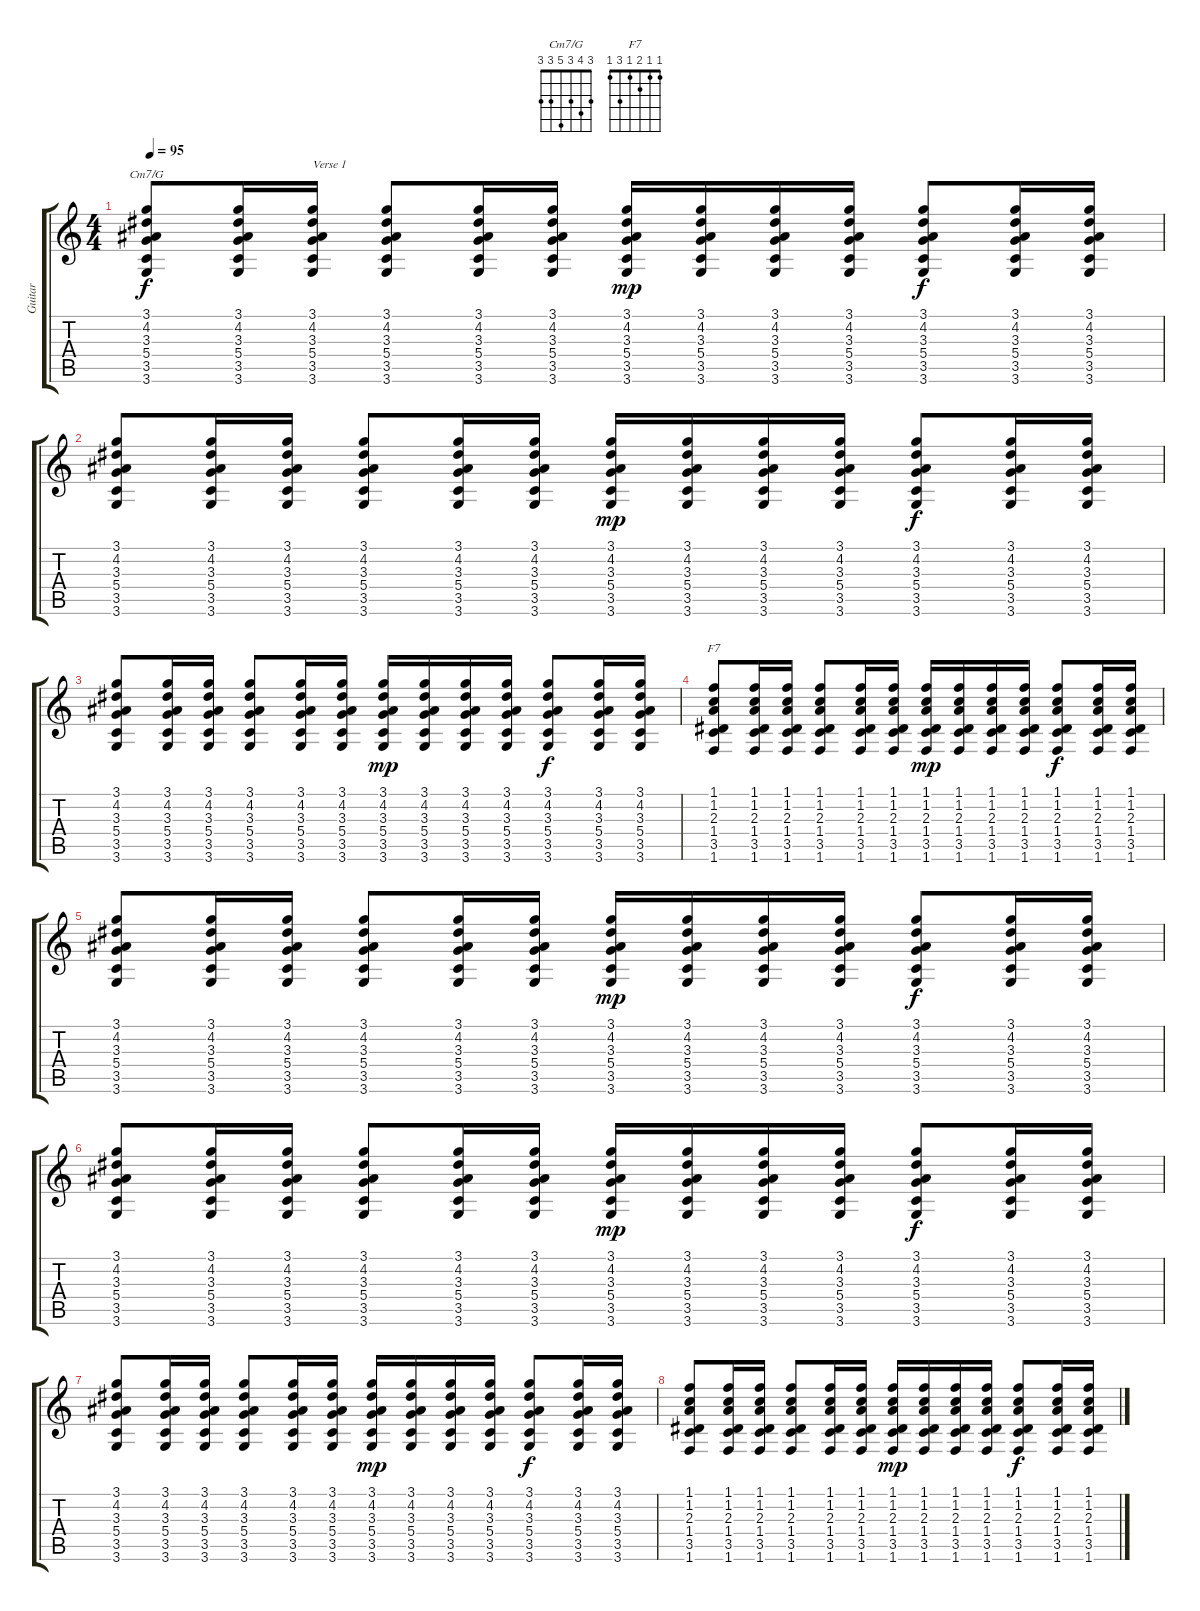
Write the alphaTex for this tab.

\track ("Guitar" "Guitar") {instrument acousticguitarnylon}
\staff {score tabs}
\tuning (E4 B3 G3 D3 A2 E2) {hide}
\chord ("Cm7/G" 3 4 3 5 3 3)
\chord ("F7" 1 1 2 1 3 1)
\ts (4 4)
\tempo 95
\clef g2
\ks c
(3.1 4.2 3.3 5.4 3.5 3.6).8{ch "Cm7/G" dy f instrument acousticguitarnylon} (3.1 4.2 3.3 5.4 3.5 3.6).16 (3.1 4.2 3.3 5.4 3.5 3.6).16{txt "Verse 1"} (3.1 4.2 3.3 5.4 3.5 3.6).8 (3.1 4.2 3.3 5.4 3.5 3.6).16 (3.1 4.2 3.3 5.4 3.5 3.6).16 (3.1 4.2 3.3 5.4 3.5 3.6).16{dy mp} (3.1 4.2 3.3 5.4 3.5 3.6).16 (3.1 4.2 3.3 5.4 3.5 3.6).16 (3.1 4.2 3.3 5.4 3.5 3.6).16 (3.1 4.2 3.3 5.4 3.5 3.6).8{dy f} (3.1 4.2 3.3 5.4 3.5 3.6).16 (3.1 4.2 3.3 5.4 3.5 3.6).16 |
(3.1 4.2 3.3 5.4 3.5 3.6).8 (3.1 4.2 3.3 5.4 3.5 3.6).16 (3.1 4.2 3.3 5.4 3.5 3.6).16 (3.1 4.2 3.3 5.4 3.5 3.6).8 (3.1 4.2 3.3 5.4 3.5 3.6).16 (3.1 4.2 3.3 5.4 3.5 3.6).16 (3.1 4.2 3.3 5.4 3.5 3.6).16{dy mp} (3.1 4.2 3.3 5.4 3.5 3.6).16 (3.1 4.2 3.3 5.4 3.5 3.6).16 (3.1 4.2 3.3 5.4 3.5 3.6).16 (3.1 4.2 3.3 5.4 3.5 3.6).8{dy f} (3.1 4.2 3.3 5.4 3.5 3.6).16 (3.1 4.2 3.3 5.4 3.5 3.6).16 |
(3.1 4.2 3.3 5.4 3.5 3.6).8 (3.1 4.2 3.3 5.4 3.5 3.6).16 (3.1 4.2 3.3 5.4 3.5 3.6).16 (3.1 4.2 3.3 5.4 3.5 3.6).8 (3.1 4.2 3.3 5.4 3.5 3.6).16 (3.1 4.2 3.3 5.4 3.5 3.6).16 (3.1 4.2 3.3 5.4 3.5 3.6).16{dy mp} (3.1 4.2 3.3 5.4 3.5 3.6).16 (3.1 4.2 3.3 5.4 3.5 3.6).16 (3.1 4.2 3.3 5.4 3.5 3.6).16 (3.1 4.2 3.3 5.4 3.5 3.6).8{dy f} (3.1 4.2 3.3 5.4 3.5 3.6).16 (3.1 4.2 3.3 5.4 3.5 3.6).16 |
(1.1 1.2 2.3 1.4 3.5 1.6).8{ch "F7"} (1.1 1.2 2.3 1.4 3.5 1.6).16 (1.1 1.2 2.3 1.4 3.5 1.6).16 (1.1 1.2 2.3 1.4 3.5 1.6).8 (1.1 1.2 2.3 1.4 3.5 1.6).16 (1.1 1.2 2.3 1.4 3.5 1.6).16 (1.1 1.2 2.3 1.4 3.5 1.6).16{dy mp} (1.1 1.2 2.3 1.4 3.5 1.6).16 (1.1 1.2 2.3 1.4 3.5 1.6).16 (1.1 1.2 2.3 1.4 3.5 1.6).16 (1.1 1.2 2.3 1.4 3.5 1.6).8{dy f} (1.1 1.2 2.3 1.4 3.5 1.6).16 (1.1 1.2 2.3 1.4 3.5 1.6).16 |
(3.1 4.2 3.3 5.4 3.5 3.6).8 (3.1 4.2 3.3 5.4 3.5 3.6).16 (3.1 4.2 3.3 5.4 3.5 3.6).16 (3.1 4.2 3.3 5.4 3.5 3.6).8 (3.1 4.2 3.3 5.4 3.5 3.6).16 (3.1 4.2 3.3 5.4 3.5 3.6).16 (3.1 4.2 3.3 5.4 3.5 3.6).16{dy mp} (3.1 4.2 3.3 5.4 3.5 3.6).16 (3.1 4.2 3.3 5.4 3.5 3.6).16 (3.1 4.2 3.3 5.4 3.5 3.6).16 (3.1 4.2 3.3 5.4 3.5 3.6).8{dy f} (3.1 4.2 3.3 5.4 3.5 3.6).16 (3.1 4.2 3.3 5.4 3.5 3.6).16 |
(3.1 4.2 3.3 5.4 3.5 3.6).8 (3.1 4.2 3.3 5.4 3.5 3.6).16 (3.1 4.2 3.3 5.4 3.5 3.6).16 (3.1 4.2 3.3 5.4 3.5 3.6).8 (3.1 4.2 3.3 5.4 3.5 3.6).16 (3.1 4.2 3.3 5.4 3.5 3.6).16 (3.1 4.2 3.3 5.4 3.5 3.6).16{dy mp} (3.1 4.2 3.3 5.4 3.5 3.6).16 (3.1 4.2 3.3 5.4 3.5 3.6).16 (3.1 4.2 3.3 5.4 3.5 3.6).16 (3.1 4.2 3.3 5.4 3.5 3.6).8{dy f} (3.1 4.2 3.3 5.4 3.5 3.6).16 (3.1 4.2 3.3 5.4 3.5 3.6).16 |
(3.1 4.2 3.3 5.4 3.5 3.6).8 (3.1 4.2 3.3 5.4 3.5 3.6).16 (3.1 4.2 3.3 5.4 3.5 3.6).16 (3.1 4.2 3.3 5.4 3.5 3.6).8 (3.1 4.2 3.3 5.4 3.5 3.6).16 (3.1 4.2 3.3 5.4 3.5 3.6).16 (3.1 4.2 3.3 5.4 3.5 3.6).16{dy mp} (3.1 4.2 3.3 5.4 3.5 3.6).16 (3.1 4.2 3.3 5.4 3.5 3.6).16 (3.1 4.2 3.3 5.4 3.5 3.6).16 (3.1 4.2 3.3 5.4 3.5 3.6).8{dy f} (3.1 4.2 3.3 5.4 3.5 3.6).16 (3.1 4.2 3.3 5.4 3.5 3.6).16 |
(1.1 1.2 2.3 1.4 3.5 1.6).8 (1.1 1.2 2.3 1.4 3.5 1.6).16 (1.1 1.2 2.3 1.4 3.5 1.6).16 (1.1 1.2 2.3 1.4 3.5 1.6).8 (1.1 1.2 2.3 1.4 3.5 1.6).16 (1.1 1.2 2.3 1.4 3.5 1.6).16 (1.1 1.2 2.3 1.4 3.5 1.6).16{dy mp} (1.1 1.2 2.3 1.4 3.5 1.6).16 (1.1 1.2 2.3 1.4 3.5 1.6).16 (1.1 1.2 2.3 1.4 3.5 1.6).16 (1.1 1.2 2.3 1.4 3.5 1.6).8{dy f} (1.1 1.2 2.3 1.4 3.5 1.6).16 (1.1 1.2 2.3 1.4 3.5 1.6).16
